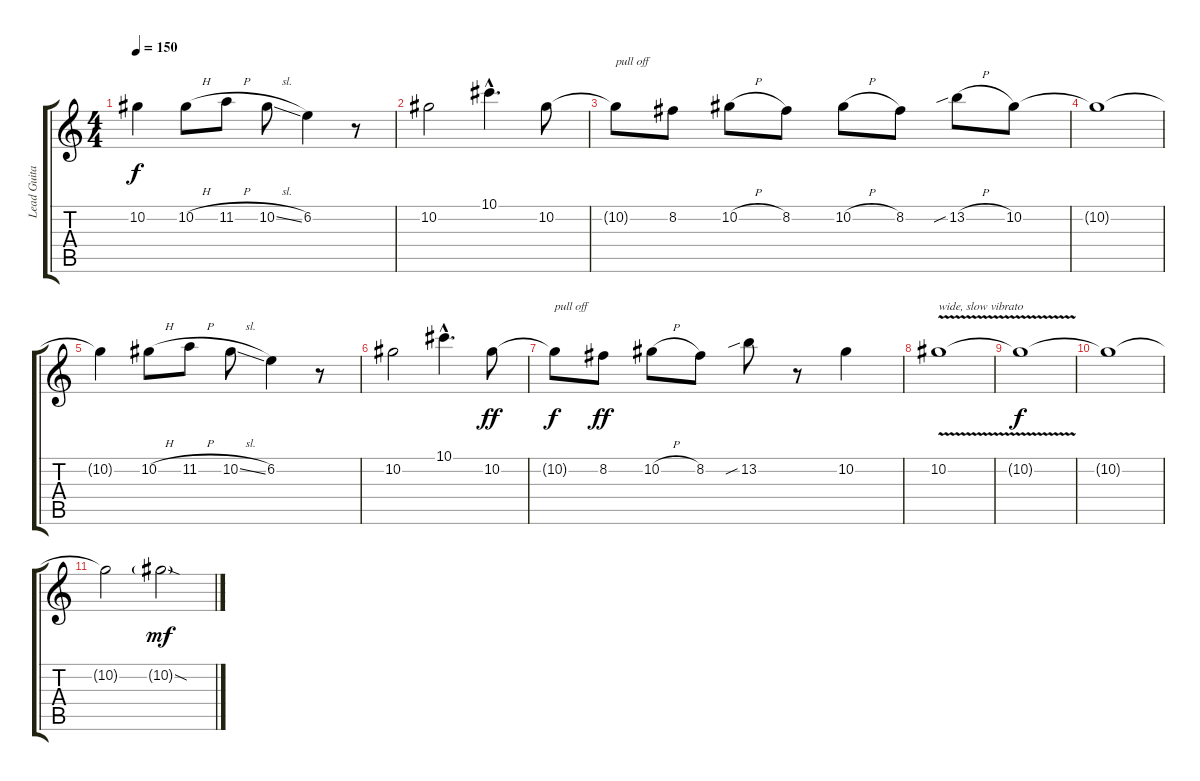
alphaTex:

\track ("Lead Guitar 1" "Lead Guita") {instrument distortionguitar}
\staff {score tabs}
\tuning (Eb4 Bb3 Gb3 Db3 Ab2 Db2) {hide}
\ts (4 4)
\tempo 150
\clef g2
\ks c
10.2{t}.4{dy f} 10.2{h}.8 11.2{h}.8 10.2{sl}.8 6.2.4 r.8 |
10.2.2 10.1{hac}.4{d} 10.2.8 |
10.2{t}.8{txt "pull off"} 8.2.8 10.2{h}.8 8.2.8 10.2{h}.8 8.2.8 13.2{sib h}.8 10.2.8 |
10.2{t}.1 |
10.2{t}.4 10.2{h}.8 11.2{h}.8 10.2{sl}.8 6.2.4 r.8 |
10.2.2 10.1{hac}.4{d} 10.2.8{dy ff} |
10.2{t}.8{txt "pull off" dy f} 8.2.8{dy ff} 10.2{h}.8 8.2.8 13.2{sib}.8 r.8 10.2.4 |
10.2{v}.1{txt "wide, slow vibrato"} |
10.2{t}.1{dy f} |
10.2{t}.1 |
10.2{t}.2 10.2{sod g}.2{dy mf}
